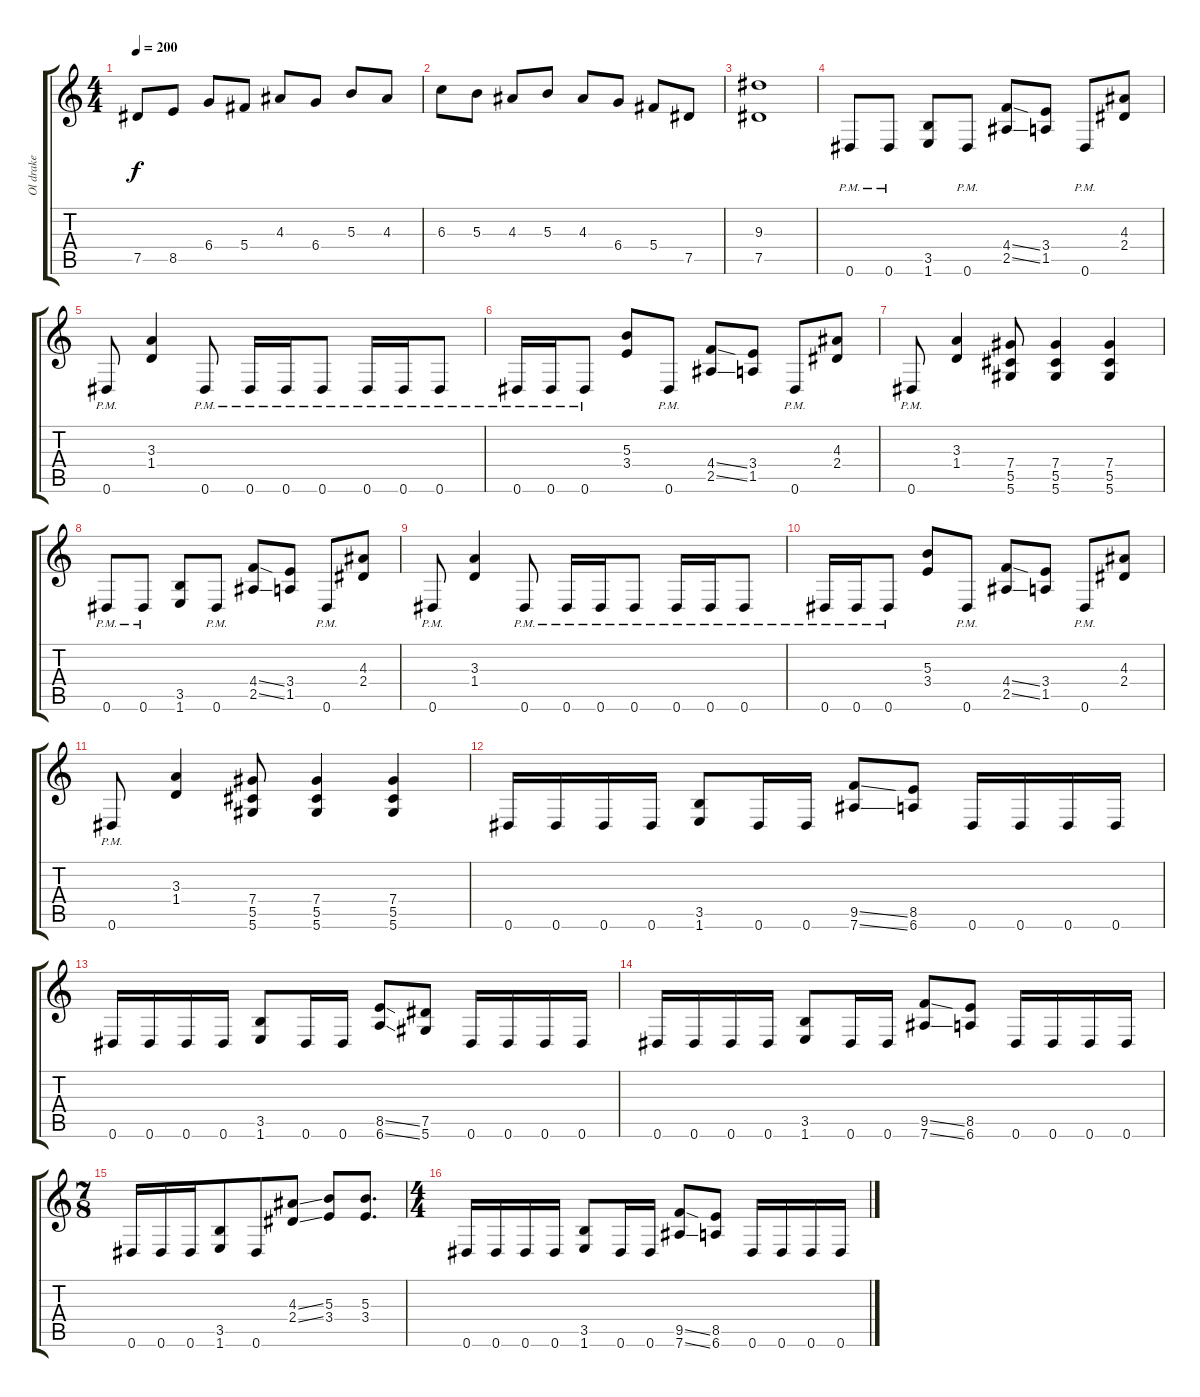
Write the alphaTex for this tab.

\track ("Ol drake" "Ol drake") {instrument distortionguitar}
\staff {score tabs}
\tuning (Eb4 Bb3 Gb3 Db3 Ab2 Eb2) {hide}
\ts (4 4)
\tempo 200
\clef g2
\ks c
7.5.8{dy f} 8.5.8 6.4.8 5.4.8 4.3.8 6.4.8 5.3.8 4.3.8 |
6.3.8 5.3.8 4.3.8 5.3.8 4.3.8 6.4.8 5.4.8 7.5.8 |
(9.3 7.5).1 |
0.6{pm}.8 0.6{pm}.8 (3.5 1.6).8 0.6{pm}.8 (4.4{ss} 2.5{ss}).8 (3.4 1.5).8 0.6{pm}.8 (4.3 2.4).8 |
0.6{pm}.8 (3.3 1.4).4 0.6{pm}.8 0.6{pm}.16 0.6{pm}.16 0.6{pm}.8 0.6{pm}.16 0.6{pm}.16 0.6{pm}.8 |
0.6{pm}.16 0.6{pm}.16 0.6{pm}.8 (5.3 3.4).8 0.6{pm}.8 (4.4{ss} 2.5{ss}).8 (3.4 1.5).8 0.6{pm}.8 (4.3 2.4).8 |
0.6{pm}.8 (3.3 1.4).4 (7.4 5.5 5.6).8 (7.4 5.5 5.6).4 (7.4 5.5 5.6).4 |
0.6{pm}.8 0.6{pm}.8 (3.5 1.6).8 0.6{pm}.8 (4.4{ss} 2.5{ss}).8 (3.4 1.5).8 0.6{pm}.8 (4.3 2.4).8 |
0.6{pm}.8 (3.3 1.4).4 0.6{pm}.8 0.6{pm}.16 0.6{pm}.16 0.6{pm}.8 0.6{pm}.16 0.6{pm}.16 0.6{pm}.8 |
0.6{pm}.16 0.6{pm}.16 0.6{pm}.8 (5.3 3.4).8 0.6{pm}.8 (4.4{ss} 2.5{ss}).8 (3.4 1.5).8 0.6{pm}.8 (4.3 2.4).8 |
0.6{pm}.8 (3.3 1.4).4 (7.4 5.5 5.6).8 (7.4 5.5 5.6).4 (7.4 5.5 5.6).4 |
0.6.16 0.6.16 0.6.16 0.6.16 (3.5 1.6).8 0.6.16 0.6.16 (9.5{ss} 7.6{ss}).8 (8.5 6.6).8 0.6.16 0.6.16 0.6.16 0.6.16 |
0.6.16 0.6.16 0.6.16 0.6.16 (3.5 1.6).8 0.6.16 0.6.16 (8.5{ss} 6.6{ss}).8 (7.5 5.6).8 0.6.16 0.6.16 0.6.16 0.6.16 |
0.6.16 0.6.16 0.6.16 0.6.16 (3.5 1.6).8 0.6.16 0.6.16 (9.5{ss} 7.6{ss}).8 (8.5 6.6).8 0.6.16 0.6.16 0.6.16 0.6.16 |
\ts (7 8)
0.6.16 0.6.16 0.6.16 (3.5 1.6).8 0.6.8 (4.3{ss} 2.4{ss}).8 (5.3 3.4).8 (5.3 3.4).8{d} |
\ts (4 4)
0.6.16 0.6.16 0.6.16 0.6.16 (3.5 1.6).8 0.6.16 0.6.16 (9.5{ss} 7.6{ss}).8 (8.5 6.6).8 0.6.16 0.6.16 0.6.16 0.6.16
